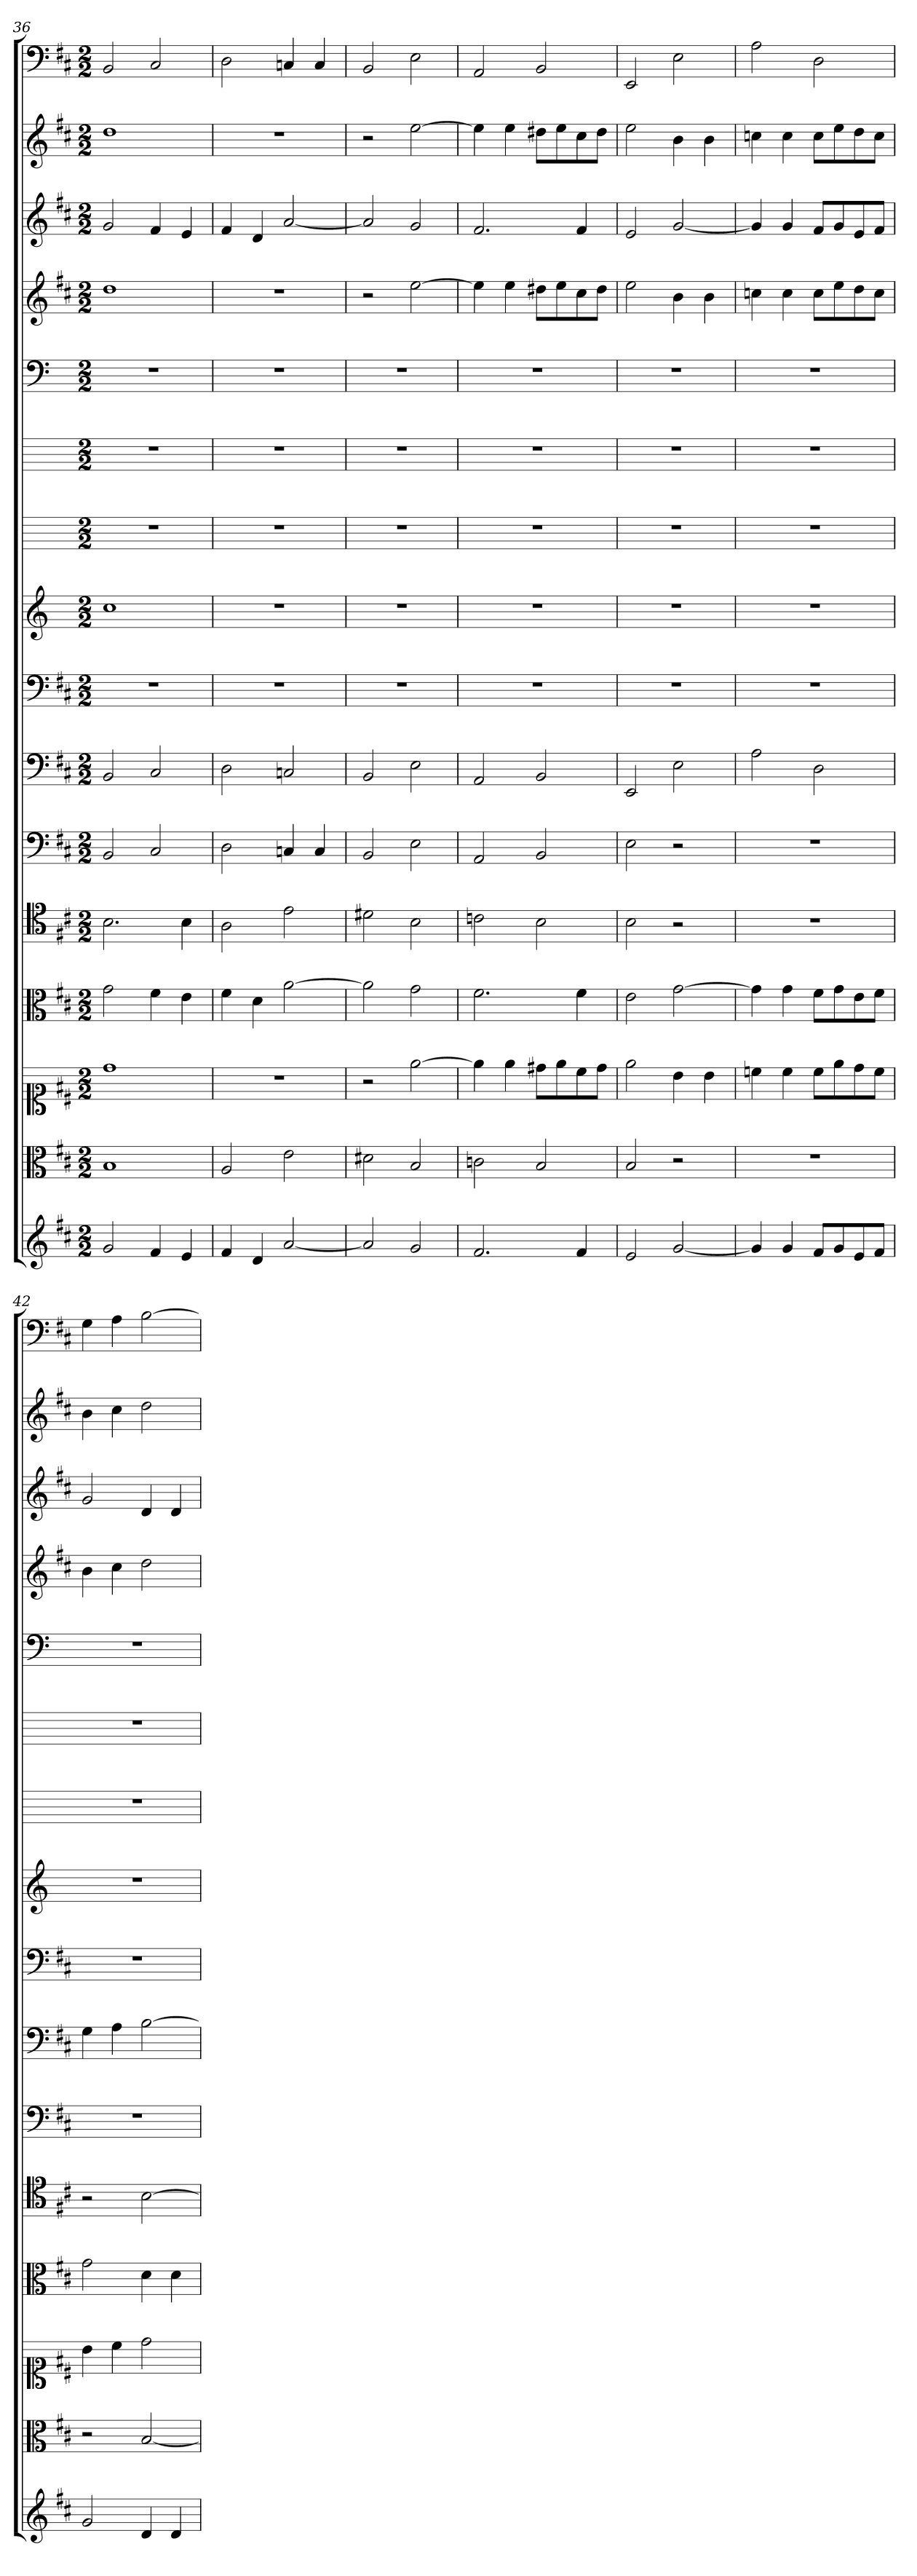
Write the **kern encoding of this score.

**kern	**kern	**kern	**kern	**kern	**kern	**kern	**kern	**kern	**kern	**kern	**kern	**kern	**kern	**kern	**kern
*part16	*part15	*part14	*part13	*part12	*part11	*part10	*part9	*part8	*part7	*part6	*part5	*part4	*part3	*part2	*part1
*staff16	*staff15	*staff14	*staff13	*staff12	*staff11	*staff10	*staff9	*staff8	*staff7	*staff6	*staff5	*staff4	*staff3	*staff2	*staff1
*	*clefC3	*clefC1	*clefC3	*clefC4	*clefF4	*clefF4	*clefF4	*	*	*	*clefF4	*	*	*	*clefF4
*k[f#c#]	*k[f#c#]	*k[f#c#]	*k[f#c#]	*k[f#c#]	*k[f#c#]	*k[f#c#]	*k[f#c#]	*k[]	*k[]	*k[]	*k[]	*k[f#c#]	*k[f#c#]	*k[f#c#]	*k[f#c#]
*D:	*D:	*D:	*D:	*D:	*D:	*D:	*D:	*	*	*	*	*D:	*D:	*D:	*D:
*M2/2	*M2/2	*M2/2	*M2/2	*M2/2	*M2/2	*M2/2	*M2/2	*M2/2	*M2/2	*M2/2	*M2/2	*M2/2	*M2/2	*M2/2	*M2/2
=36	=36	=36	=36	=36	=36	=36	=36	=36	=36	=36	=36	=36	=36	=36	=36
2g	1B	1dd	2g	2.B	2BB	2BB	1r	1cc	1r	1r	1r	1dd	2g	1dd	2BB
4f#	.	.	4f#	.	2C#	2C#	.	.	.	.	.	.	4f#	.	2C#
4e	.	.	4e	4B	.	.	.	.	.	.	.	.	4e	.	.
=37	=37	=37	=37	=37	=37	=37	=37	=37	=37	=37	=37	=37	=37	=37	=37
4f#	2A	1r	4f#	2A	2D	2D	1r	1r	1r	1r	1r	1r	4f#	1r	2D
4d	.	.	4d	.	.	.	.	.	.	.	.	.	4d	.	.
[2a	2e	.	[2a	2e	4Cn	2Cn	.	.	.	.	.	.	[2a	.	4Cn
.	.	.	.	.	4C	.	.	.	.	.	.	.	.	.	4C
=38	=38	=38	=38	=38	=38	=38	=38	=38	=38	=38	=38	=38	=38	=38	=38
2a]	2d#X	2r	2a]	2d#X	2BB	2BB	1r	1r	1r	1r	1r	2r	2a]	2r	2BB
2g	2B	[2ee	2g	2B	2E	2E	.	.	.	.	.	[2ee	2g	[2ee	2E
=39	=39	=39	=39	=39	=39	=39	=39	=39	=39	=39	=39	=39	=39	=39	=39
2.f#	2cn	4ee]	2.f#	2cn	2AA	2AA	1r	1r	1r	1r	1r	4ee]	2.f#	4ee]	2AA
.	.	4ee	.	.	.	.	.	.	.	.	.	4ee	.	4ee	.
.	2B	8dd#X\L	.	2B	2BB	2BB	.	.	.	.	.	8dd#XL	.	8dd#XL	2BB
.	.	8ee\	.	.	.	.	.	.	.	.	.	8ee	.	8ee	.
4f#	.	8cc#\	4f#	.	.	.	.	.	.	.	.	8cc#	4f#	8cc#	.
.	.	8dd#\J	.	.	.	.	.	.	.	.	.	8dd#J	.	8dd#J	.
=40	=40	=40	=40	=40	=40	=40	=40	=40	=40	=40	=40	=40	=40	=40	=40
2e	2B	2ee	2e	2B	2E	2EE	1r	1r	1r	1r	1r	2ee	2e	2ee	2EE
[2g	2r	4b	[2g	2r	2r	2E	.	.	.	.	.	4b	[2g	4b	2E
.	.	4b	.	.	.	.	.	.	.	.	.	4b	.	4b	.
=41	=41	=41	=41	=41	=41	=41	=41	=41	=41	=41	=41	=41	=41	=41	=41
4g]	1r	4ccn	4g]	1r	1r	2A	1r	1r	1r	1r	1r	4ccn	4g]	4ccn	2A
4g	.	4cc	4g	.	.	.	.	.	.	.	.	4cc	4g	4cc	.
8f#L	.	8cc\L	8f#\L	.	.	2D	.	.	.	.	.	8ccL	8f#L	8ccL	2D
8g	.	8ee\	8g\	.	.	.	.	.	.	.	.	8ee	8g	8ee	.
8e	.	8dd\	8e\	.	.	.	.	.	.	.	.	8dd	8e	8dd	.
8f#J	.	8cc\J	8f#\J	.	.	.	.	.	.	.	.	8ccJ	8f#J	8ccJ	.
=42	=42	=42	=42	=42	=42	=42	=42	=42	=42	=42	=42	=42	=42	=42	=42
2g	2r	4b	2g	2r	1r	4G	1r	1r	1r	1r	1r	4b	2g	4b	4G
.	.	4cc#	.	.	.	4A	.	.	.	.	.	4cc#	.	4cc#	4A
4d	[2B	2dd	4d	[2B	.	[2B	.	.	.	.	.	2dd	4d	2dd	[2B
4d	.	.	4d	.	.	.	.	.	.	.	.	.	4d	.	.
=	=	=	=	=	=	=	=	=	=	=	=	=	=	=	=
*-	*-	*-	*-	*-	*-	*-	*-	*-	*-	*-	*-	*-	*-	*-	*-
